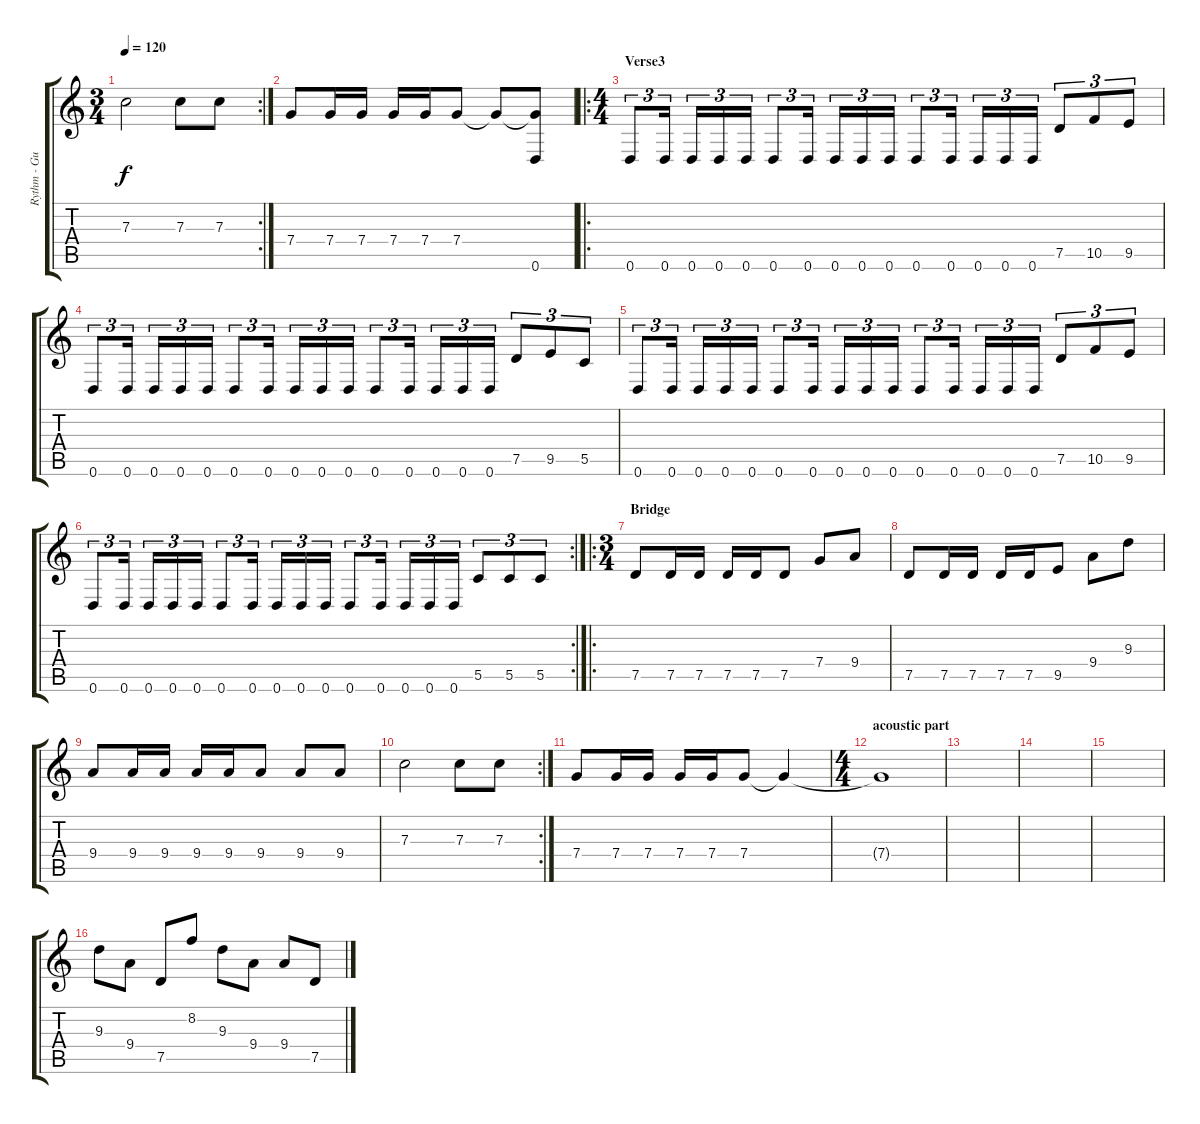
\track ("Rythm - Guitar" "Rythm - Gu") {instrument overdrivenguitar}
\staff {score tabs}
\tuning (D4 A3 F3 C3 G2 D2) {hide}
\rc 2
\ts (3 4)
\tempo 120
\clef g2
\ks c
7.3.2{dy f} 7.3.8 7.3.8 |
7.4.8 7.4.16 7.4.16 7.4.16 7.4.16 7.4.8 7.4{t}.8 (7.4{t} 0.6).8 |
\ro
\ts (4 4)
\section ("" "Verse3")
0.6.8{tu (3 2)} 0.6.16{tu (3 2)} 0.6.16{tu (3 2)} 0.6.16{tu (3 2)} 0.6.16{tu (3 2)} 0.6.8{tu (3 2)} 0.6.16{tu (3 2)} 0.6.16{tu (3 2)} 0.6.16{tu (3 2)} 0.6.16{tu (3 2)} 0.6.8{tu (3 2)} 0.6.16{tu (3 2)} 0.6.16{tu (3 2)} 0.6.16{tu (3 2)} 0.6.16{tu (3 2)} 7.5.8{tu (3 2)} 10.5.8{tu (3 2)} 9.5.8{tu (3 2)} |
0.6.8{tu (3 2)} 0.6.16{tu (3 2)} 0.6.16{tu (3 2)} 0.6.16{tu (3 2)} 0.6.16{tu (3 2)} 0.6.8{tu (3 2)} 0.6.16{tu (3 2)} 0.6.16{tu (3 2)} 0.6.16{tu (3 2)} 0.6.16{tu (3 2)} 0.6.8{tu (3 2)} 0.6.16{tu (3 2)} 0.6.16{tu (3 2)} 0.6.16{tu (3 2)} 0.6.16{tu (3 2)} 7.5.8{tu (3 2)} 9.5.8{tu (3 2)} 5.5.8{tu (3 2)} |
0.6.8{tu (3 2)} 0.6.16{tu (3 2)} 0.6.16{tu (3 2)} 0.6.16{tu (3 2)} 0.6.16{tu (3 2)} 0.6.8{tu (3 2)} 0.6.16{tu (3 2)} 0.6.16{tu (3 2)} 0.6.16{tu (3 2)} 0.6.16{tu (3 2)} 0.6.8{tu (3 2)} 0.6.16{tu (3 2)} 0.6.16{tu (3 2)} 0.6.16{tu (3 2)} 0.6.16{tu (3 2)} 7.5.8{tu (3 2)} 10.5.8{tu (3 2)} 9.5.8{tu (3 2)} |
\rc 2
0.6.8{tu (3 2)} 0.6.16{tu (3 2)} 0.6.16{tu (3 2)} 0.6.16{tu (3 2)} 0.6.16{tu (3 2)} 0.6.8{tu (3 2)} 0.6.16{tu (3 2)} 0.6.16{tu (3 2)} 0.6.16{tu (3 2)} 0.6.16{tu (3 2)} 0.6.8{tu (3 2)} 0.6.16{tu (3 2)} 0.6.16{tu (3 2)} 0.6.16{tu (3 2)} 0.6.16{tu (3 2)} 5.5.8{tu (3 2)} 5.5.8{tu (3 2)} 5.5.8{tu (3 2)} |
\ro
\ts (3 4)
\section ("" "Bridge")
7.5.8 7.5.16 7.5.16 7.5.16 7.5.16 7.5.8 7.4.8 9.4.8 |
7.5.8 7.5.16 7.5.16 7.5.16 7.5.16 9.5.8 9.4.8 9.3.8 |
9.4.8 9.4.16 9.4.16 9.4.16 9.4.16 9.4.8 9.4.8 9.4.8 |
\rc 2
7.3.2 7.3.8 7.3.8 |
7.4.8 7.4.16 7.4.16 7.4.16 7.4.16 7.4.8 7.4{t}.4 |
\ts (4 4)
\section ("" "acoustic part ")
7.4{t}.1{volume 4} |
|
|
|
9.3.8{volume 13 instrument acousticguitarsteel} 9.4.8 7.5.8 8.2.8 9.3.8 9.4.8 9.4.8 7.5.8
